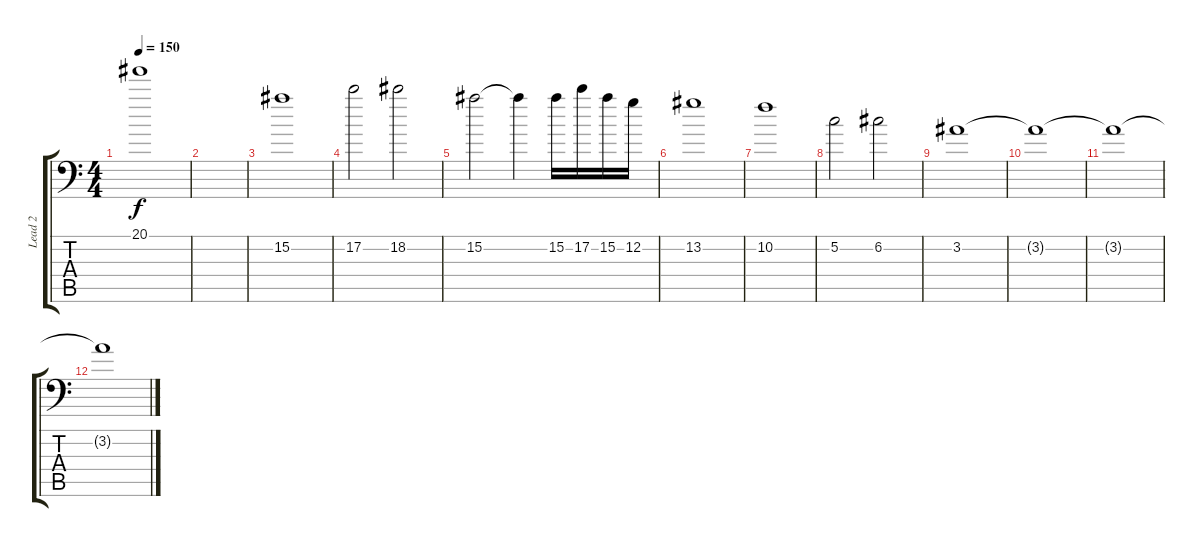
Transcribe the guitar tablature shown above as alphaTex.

\track ("Lead 2" "Lead 2") {instrument distortionguitar}
\staff {score tabs}
\tuning (C4 G3 Eb3 Bb2 F2 Bb1) {hide}
\ts (4 4)
\tempo 150
\clef f4
\ks c
20.1{t}.1{dy f} |
|
15.2.1 |
17.2.2 18.2.2 |
15.2.2 15.2{t}.4 15.2.16 17.2.16 15.2.16 12.2.16 |
13.2.1 |
10.2.1 |
5.2.2 6.2.2 |
3.2.1 |
3.2{t}.1 |
3.2{t}.1 |
3.2{t}.1
